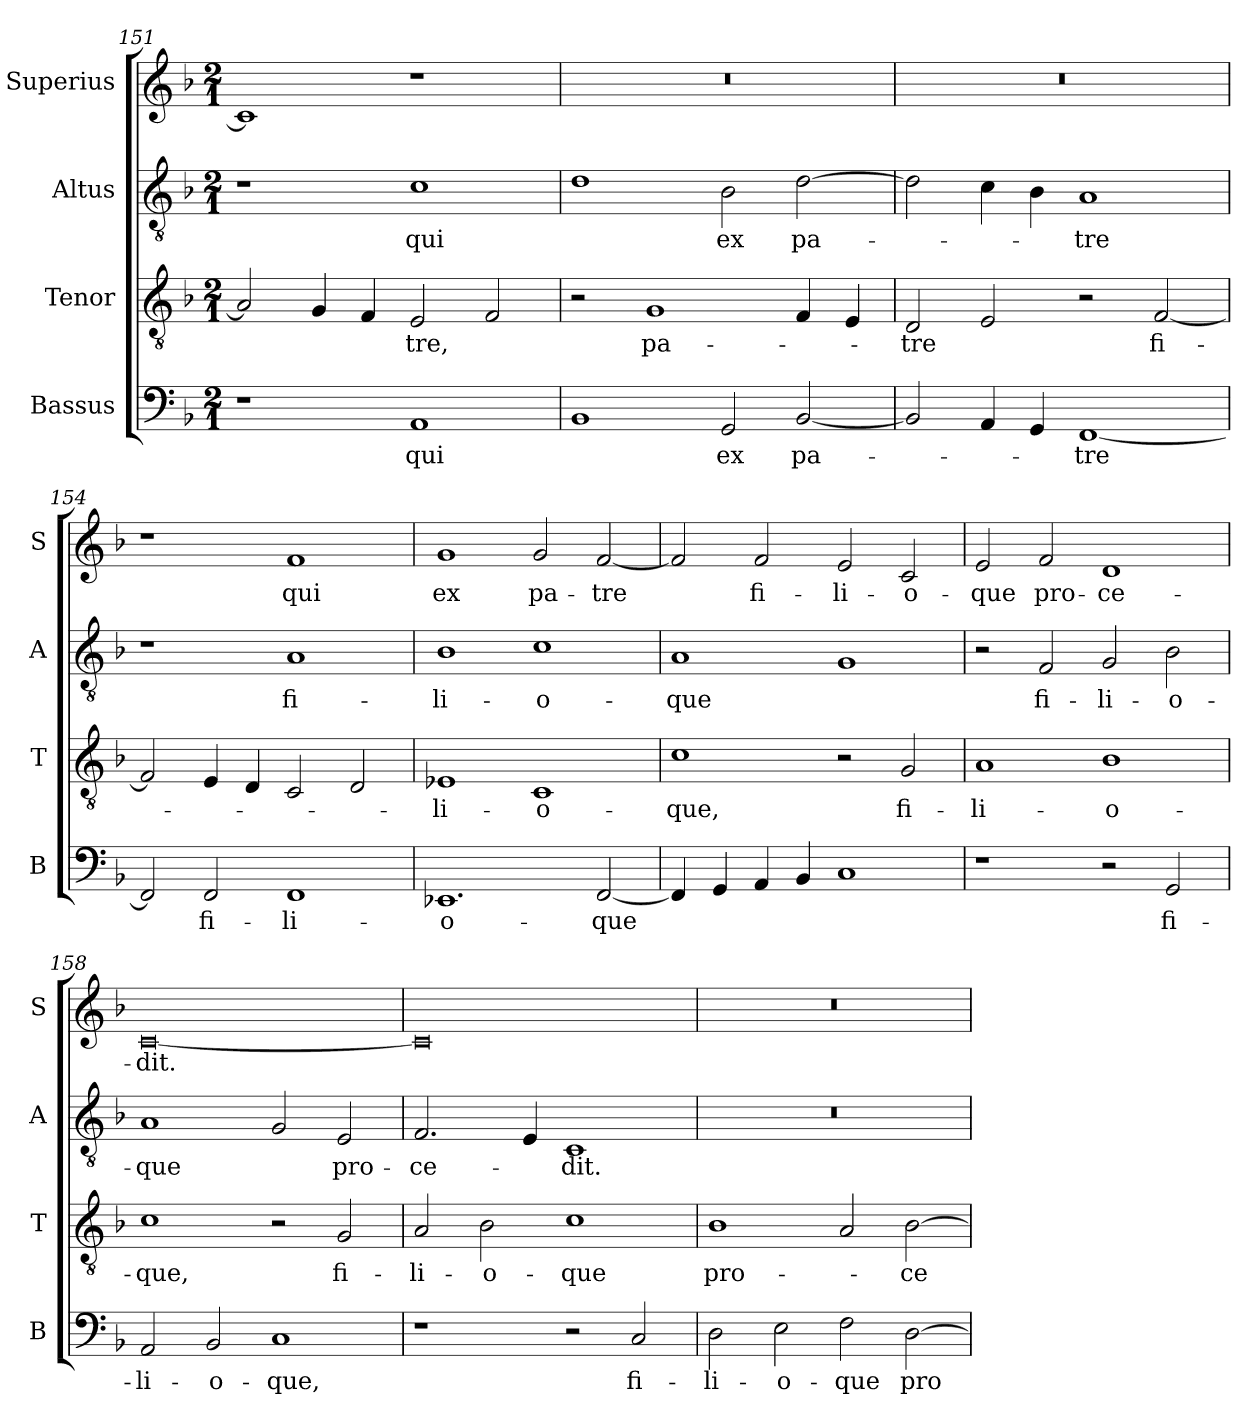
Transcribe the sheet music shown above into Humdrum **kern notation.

**kern	**text	**kern	**text	**kern	**text	**kern	**text
*part4	*part4	*part3	*part3	*part2	*part2	*part1	*part1
*staff4	*staff4	*staff3	*staff3	*staff2	*staff2	*staff1	*staff1
*I"Bassus	*	*I"Tenor	*	*I"Altus	*	*I"Superius	*
*I'B	*	*I'T	*	*I'A	*	*I'S	*
*clefF4	*	*clefGv2	*	*clefGv2	*	*clefG2	*
*k[b-]	*	*k[b-]	*	*k[b-]	*	*k[b-]	*
*M2/1	*	*M2/1	*	*M2/1	*	*M2/1	*
=151	=151	=151	=151	=151	=151	=151	=151
1r	.	2A/]	.	1r	.	1c]	.
.	.	4G/	.	.	.	.	.
.	.	4F/	.	.	.	.	.
1AA	qui	2E/	-tre,	1c	qui	1r	.
.	.	2F/	.	.	.	.	.
=152	=152	=152	=152	=152	=152	=152	=152
1BB-	.	2r	.	1d	.	0r	.
.	.	1G	pa-	.	.	.	.
2GG/	ex	.	.	2B-\	ex	.	.
[2BB-/	pa-	4F/	.	[2d\	pa-	.	.
.	.	4E/	.	.	.	.	.
=153	=153	=153	=153	=153	=153	=153	=153
2BB-/]	.	2D/	-tre	2d\]	.	0r	.
4AA/	.	2E/	.	4c\	.	.	.
4GG/	.	.	.	4B-\	.	.	.
[1FF	-tre	2r	.	1A	-tre	.	.
.	.	[2F/	fi-	.	.	.	.
=154	=154	=154	=154	=154	=154	=154	=154
2FF/]	.	2F/]	.	1r	.	1r	.
2FF/	fi-	4E/	.	.	.	.	.
.	.	4D/	.	.	.	.	.
1FF	-li-	2C/	.	1A	fi-	1f	qui
.	.	2D/	.	.	.	.	.
=155	=155	=155	=155	=155	=155	=155	=155
1.EE-X	-o-	1E-X	-li-	1B-	-li-	1g	ex
.	.	1C	-o-	1c	-o-	2g/	pa-
[2FF/	-que	.	.	.	.	[2f/	-tre
=156	=156	=156	=156	=156	=156	=156	=156
4FF/]	.	1c	-que,	1A	-que	2f/]	.
4GG/	.	.	.	.	.	.	.
4AA/	.	.	.	.	.	2f/	fi-
4BB-/	.	.	.	.	.	.	.
1C	.	2r	.	1G	.	2e/	-li-
.	.	2G/	fi-	.	.	2c/	-o-
=157	=157	=157	=157	=157	=157	=157	=157
1r	.	1A	-li-	2r	.	2e/	-que
.	.	.	.	2F/	fi-	2f/	pro-
2r	.	1B-	-o-	2G/	-li-	1d	-ce-
2GG/	fi-	.	.	2B-\	-o-	.	.
=158	=158	=158	=158	=158	=158	=158	=158
2AA/	-li-	1c	-que,	1A	-que	[0c	-dit.
2BB-/	o-	.	.	.	.	.	.
1C	-que,	2r	.	2G/	.	.	.
.	.	2G/	fi-	2E/	pro-	.	.
=159	=159	=159	=159	=159	=159	=159	=159
1r	.	2A/	-li-	2.F/	-ce-	0c]	.
.	.	2B-\	-o-	.	.	.	.
.	.	.	.	4E/	.	.	.
2r	.	1c	-que	1C	-dit.	.	.
2C/	fi-	.	.	.	.	.	.
=160	=160	=160	=160	=160	=160	=160	=160
2D\	-li-	1B-	pro-	0r	.	0r	.
2E\	-o-	.	.	.	.	.	.
2F\	-que	2A/	.	.	.	.	.
[2D\	pro-	[2B-\	-ce-	.	.	.	.
=	=	=	=	=	=	=	=
*-	*-	*-	*-	*-	*-	*-	*-
